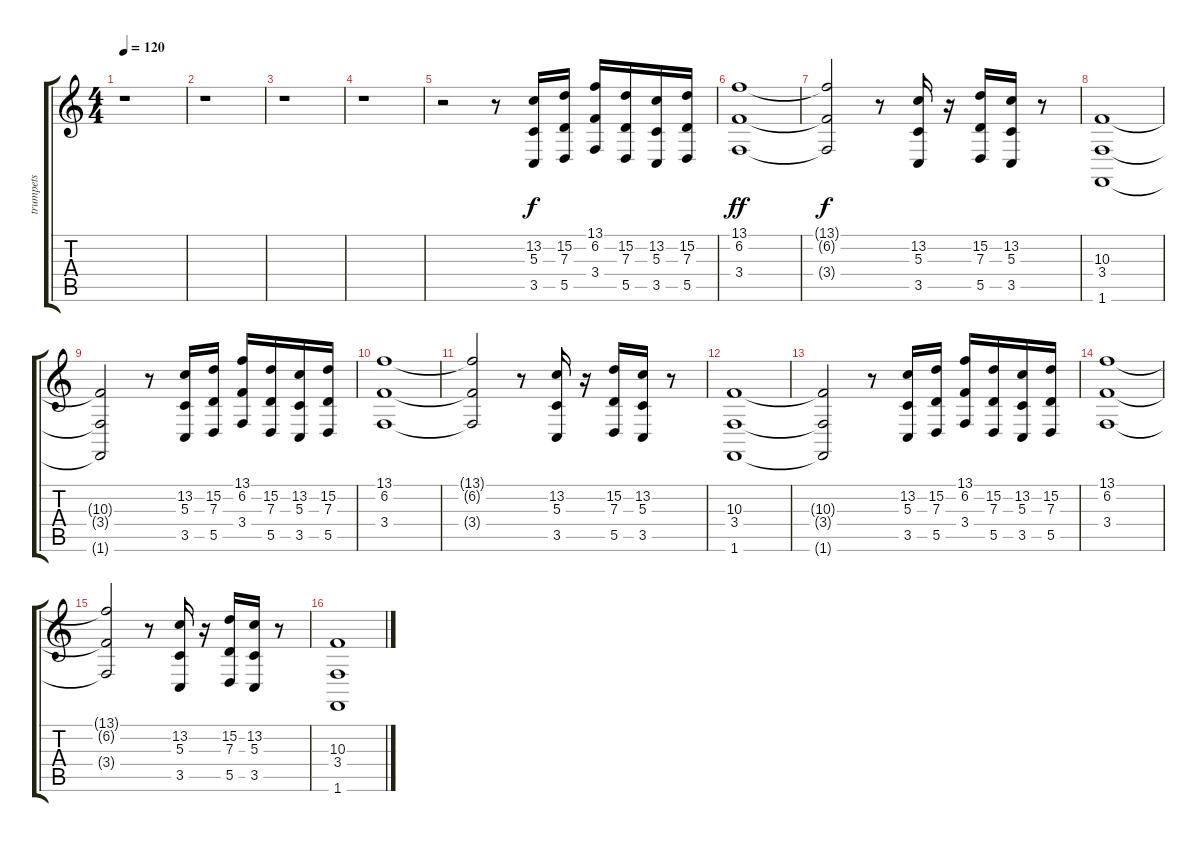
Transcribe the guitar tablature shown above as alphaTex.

\track ("trumpets" "trumpets") {instrument trumpet}
\staff {score tabs}
\tuning (E4 B3 G3 D3 A2 E2) {hide}
\ts (4 4)
\tempo 120
\clef g2
\ks c
r.1{dy f} |
r.1 |
r.1 |
r.1 |
r.2 r.8 (13.2 5.3 3.5).16 (15.2 7.3 5.5).16 (13.1 6.2 3.4).16 (15.2 7.3 5.5).16 (13.2 5.3 3.5).16 (15.2 7.3 5.5).16 |
(13.1 6.2 3.4).1{dy ff} |
(13.1{t} 6.2{t} 3.4{t}).2{dy f} r.8 (13.2 5.3 3.5).16 r.16 (15.2 7.3 5.5).16 (13.2 5.3 3.5).16 r.8 |
(10.3 3.4 1.6).1 |
(10.3{t} 3.4{t} 1.6{t}).2 r.8 (13.2 5.3 3.5).16 (15.2 7.3 5.5).16 (13.1 6.2 3.4).16 (15.2 7.3 5.5).16 (13.2 5.3 3.5).16 (15.2 7.3 5.5).16 |
(13.1 6.2 3.4).1 |
(13.1{t} 6.2{t} 3.4{t}).2 r.8 (13.2 5.3 3.5).16 r.16 (15.2 7.3 5.5).16 (13.2 5.3 3.5).16 r.8 |
(10.3 3.4 1.6).1 |
(10.3{t} 3.4{t} 1.6{t}).2 r.8 (13.2 5.3 3.5).16 (15.2 7.3 5.5).16 (13.1 6.2 3.4).16 (15.2 7.3 5.5).16 (13.2 5.3 3.5).16 (15.2 7.3 5.5).16 |
(13.1 6.2 3.4).1 |
(13.1{t} 6.2{t} 3.4{t}).2 r.8 (13.2 5.3 3.5).16 r.16 (15.2 7.3 5.5).16 (13.2 5.3 3.5).16 r.8 |
(10.3 3.4 1.6).1
